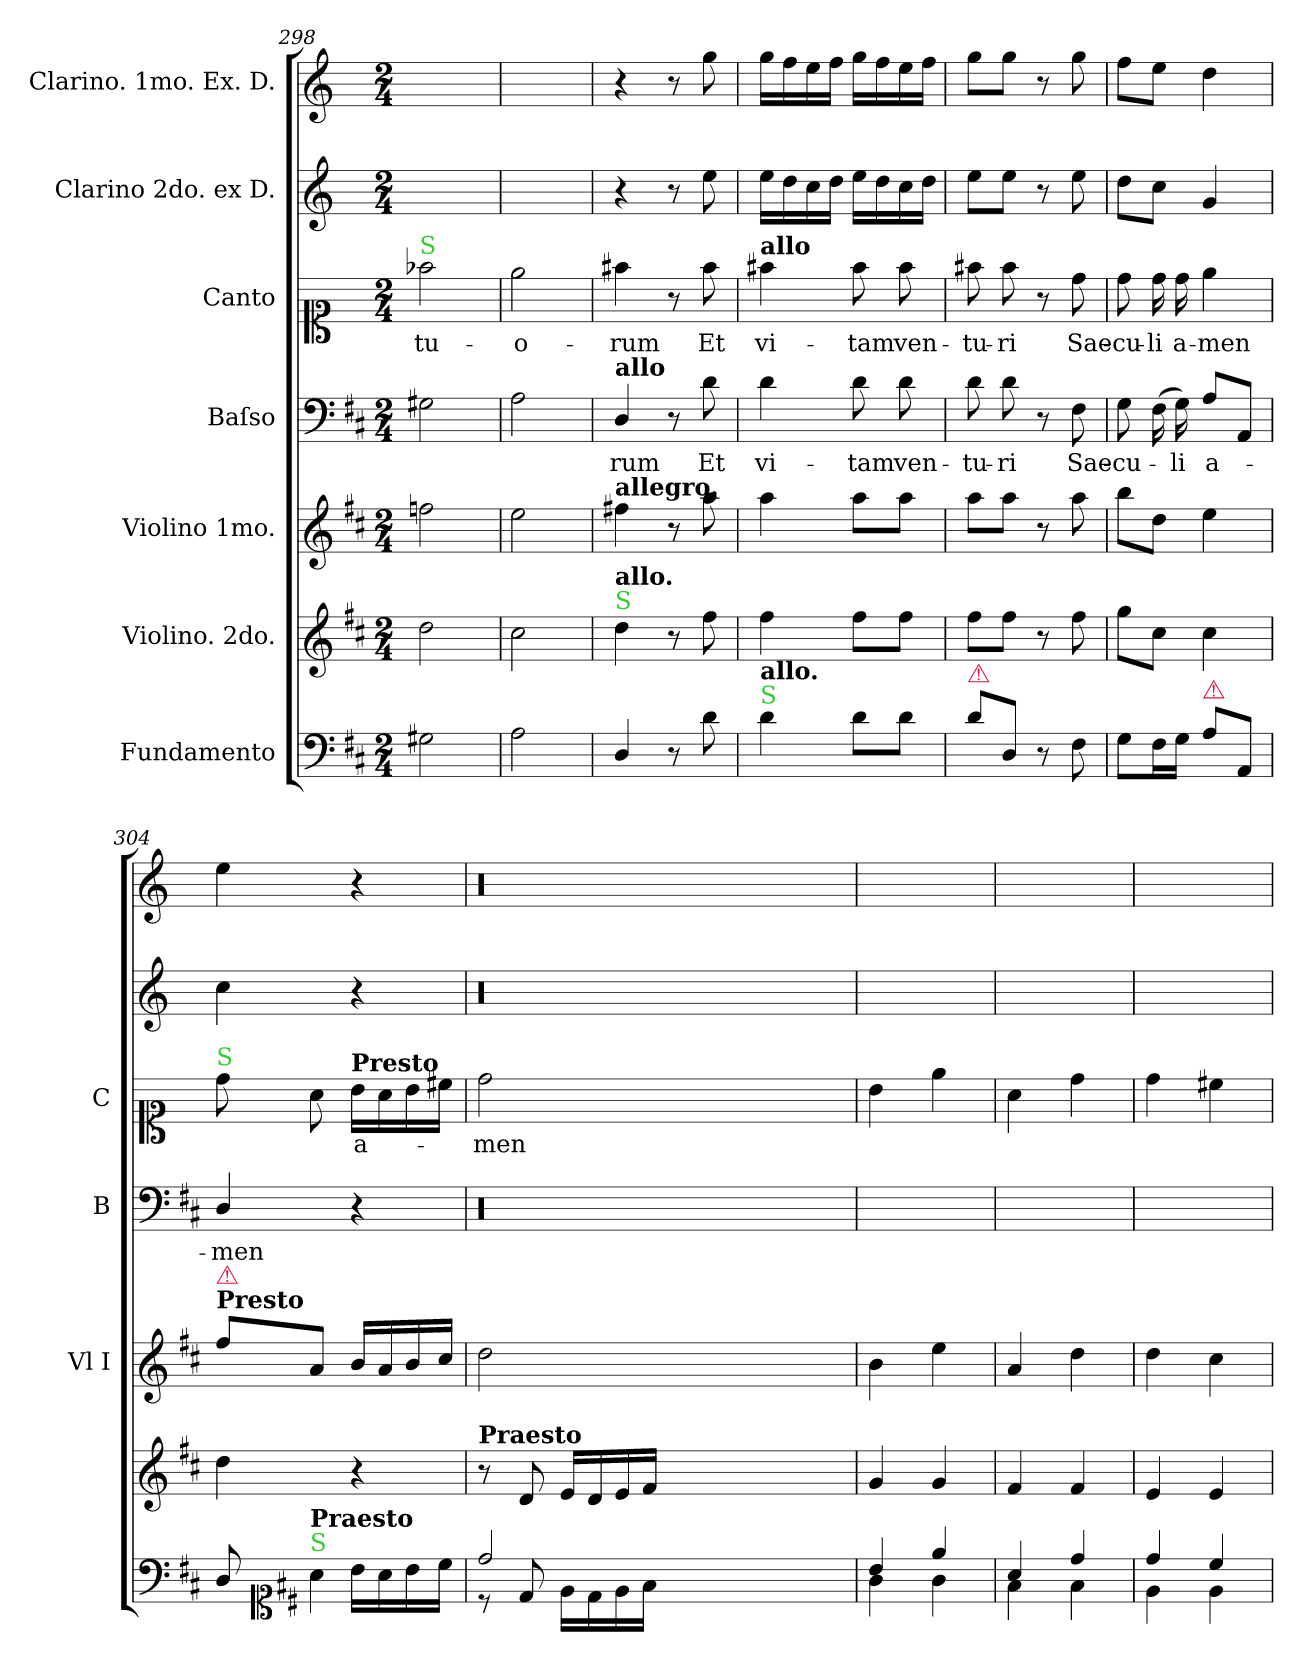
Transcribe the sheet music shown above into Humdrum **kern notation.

**kern	**kern	**kern	**kern	**text	**kern	**text	**kern	**kern
*part7	*part6	*part5	*part4	*part4	*part3	*part3	*part2	*part1
*staff7	*staff6	*staff5	*staff4	*staff4	*staff3	*staff3	*staff2	*staff1
*I"Fundamento	*I"Violino. 2do.	*I"Violino 1mo.	*I"Baſso	*	*I"Canto	*	*I"Clarino 2do. ex D.	*I"Clarino. 1mo. Ex. D.
*	*	*I'Vl I	*I'B	*	*I'C	*	*	*
*clefF4	*clefG2	*clefG2	*clefF4	*	*clefC1	*	*clefG2	*clefG2
*	*	*	*	*	*	*	*ITrd-1c-2	*ITrd-1c-2
*k[f#c#]	*k[f#c#]	*k[f#c#]	*k[f#c#]	*	*	*	*k[f#c#]	*k[f#c#]
*M2/4	*M2/4	*M2/4	*M2/4	*	*M2/4	*	*M2/4	*M2/4
=298	=298	=298	=298	=298	=298	=298	=298	=298
!	!	!	!	!	!LO:TX:a:color=limegreen:t=S	!	!	!
2G#X\	2dd\	2ffn\	2G#X\	.	2ff-X\	-tu-	2ryy	2ryy
=299	=299	=299	=299	=299	=299	=299	=299	=299
2A\	2cc#\	2ee\	2A\	.	2ee\	-o-	2ryy	2ryy
=300	=300	=300	=300	=300	=300	=300	=300	=300
!	!	!	!LO:TX:a:B:t=allo	!	!	!	!	!
!	!	!LO:TX:a:B:t=allegro.	!	!	!	!	!	!
!	!LO:TX:a:color=limegreen:t=S	!	!	!	!	!	!	!
!	!LO:TX:a:B:t=allo.	!	!	!	!	!	!	!
4D/	4dd\	4ff#X\	4D/	-rum	4ff#X\	-rum	4r	4r
8r	8r	8r	8r	.	8r	.	8r	8r
8d\	8ff#\	8aa\	8d\	Et	8ff#\	Et	8ff#\	8aa\
=301	=301	=301	=301	=301	=301	=301	=301	=301
!	!	!	!	!	!LO:TX:a:B:t=allo	!	!	!
!LO:TX:a:color=limegreen:t=S	!	!	!	!	!	!	!	!
!LO:TX:a:B:t=allo.	!	!	!	!	!	!	!	!
4d\	4ff#\	4aa\	4d\	vi-	4ff#\	vi-	16ff#\LL	16aa\LL
.	.	.	.	.	.	.	16ee\	16gg\
.	.	.	.	.	.	.	16dd\	16ff#\
.	.	.	.	.	.	.	16ee\JJ	16gg\JJ
8d\L	8ff#\L	8aa\L	8d\	-tam	8ff#\	-tam	16ff#\LL	16aa\LL
.	.	.	.	.	.	.	16ee\	16gg\
8d\J	8ff#\J	8aa\J	8d\	ven-	8ff#\	ven-	16dd\	16ff#\
.	.	.	.	.	.	.	16ee\JJ	16gg\JJ
=302	=302	=302	=302	=302	=302	=302	=302	=302
!LO:TX:a:color=crimson:t=⚠	!	!	!	!	!	!	!	!
8d\L	8ff#\L	8aa\L	8d\	-tu-	8ff#\	-tu-	8ff#\L	8aa\L
8D/J	8ff#\J	8aa\J	8d\	-ri	8ff#\	-ri	8ff#\J	8aa\J
8r	8r	8r	8r	.	8r	.	8r	8r
8F#\	8ff#\	8aa\	8F#\	Sae-	8dd\	Sae-	8ff#\	8aa\
=303	=303	=303	=303	=303	=303	=303	=303	=303
8G\L	8gg\L	8bb\L	8G\	-cu-	8dd\	-cu-	8ee\L	8gg\L
16F#\L	8cc#\J	8dd\J	(16F#\	.	16dd\	-li	8dd\J	8ff#\J
16G\JJ	.	.	16G\)	-li	16dd\	a-	.	.
!LO:TX:a:color=crimson:t=⚠	!	!	!	!	!	!	!	!
8A\L	4cc#\	4ee\	8A\L	a-	4ee\	-men	4a/	4ee\
8AA/J	.	.	8AA/J	.	.	.	.	.
=304	=304	=304	=304	=304	=304	=304	=304	=304
!	!	!	!	!	!LO:TX:a:color=limegreen:t=S	!	!	!
!	!	!LO:TX:a:B:t=Presto	!	!	!	!	!	!
!	!	!LO:TX:a:color=crimson:t=⚠	!	!	!	!	!	!
8D/	4dd\	8ff#\L	4D/	-men	8dd\	.	4dd\	4ff#\
*clefC1	*	*	*	*	*	*	*	*
*k[f#c#]	*	*	*	*	*	*	*	*
!LO:TX:a:color=limegreen:t=S	!	!	!	!	!	!	!	!
!LO:TX:a:B:t=Praesto	!	!	!	!	!	!	!	!
!LO:N:vis=4	!	!	!	!	!	!	!	!
8a\	.	8a/J	.	.	8a\	.	.	.
!	!	!	!	!	!LO:TX:a:B:t=Presto	!	!	!
16b\LL	4r	16b/LL	4r	.	16b\LL	a-	4r	4r
16a\	.	16a/	.	.	16a\	.	.	.
16b\	.	16b/	.	.	16b\	.	.	.
16cc#\JJ	.	16cc#/JJ	.	.	16cc#\JJ	.	.	.
=305	=305	=305	=305	=305	=305	=305	=305	=305
*^	*	*	*	*	*	*	*	*
!	!	!LO:TX:a:B:t=Praesto	!	!	!	!	!	!	!
!	!	!	!	!LO:N:vis=00	!	!	!	!LO:N:vis=00	!LO:N:vis=00
2dd/	8r	8r	2dd\	0r	.	2dd\	-men	0r	0r
.	8d/	8d/	.	.	.	.	.	.	.
.	16e\LL	16e/LL	.	.	.	.	.	.	.
.	16d\	16d/	.	.	.	.	.	.	.
.	16e\	16e/	.	.	.	.	.	.	.
.	16f#\JJ	16f#/JJ	.	.	.	.	.	.	.
1.ryy	1.ryy	1.ryy	1.ryy	.	.	1.ryy	.	.	.
=306	=306	=306	=306	=306	=306	=306	=306	=306	=306
4b/	4g\	4g/	4b\	2ryy	.	4b\	.	2ryy	2ryy
4ee/	4g\	4g/	4ee\	.	.	4ee\	.	.	.
=307	=307	=307	=307	=307	=307	=307	=307	=307	=307
4a/	4f#\	4f#/	4a/	2ryy	.	4a\	.	2ryy	2ryy
4dd/	4f#\	4f#/	4dd\	.	.	4dd\	.	.	.
=308	=308	=308	=308	=308	=308	=308	=308	=308	=308
4dd/	4e\	4e/	4dd\	2ryy	.	4dd\	.	2ryy	2ryy
4cc#/	4e\	4e/	4cc#\	.	.	4cc#\	.	.	.
*v	*v	*	*	*	*	*	*	*	*
=	=	=	=	=	=	=	=	=
*-	*-	*-	*-	*-	*-	*-	*-	*-
